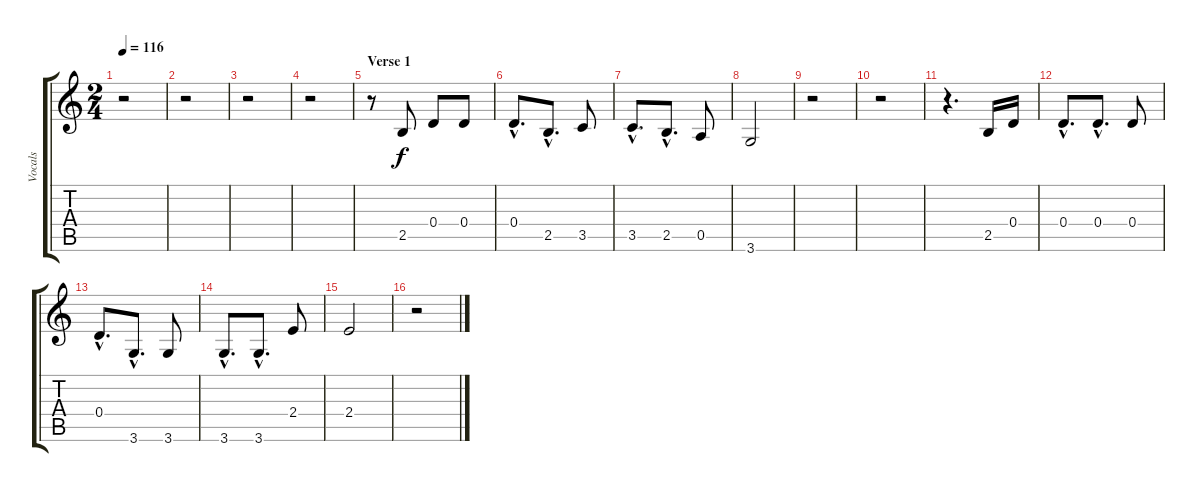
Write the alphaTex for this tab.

\track ("Vocals" "Vocals") {instrument acousticguitarsteel}
\staff {score tabs}
\tuning (E4 B3 G3 D3 A2 E2) {hide}
\ts (2 4)
\tempo 116
\clef g2
\ks c
r.2{dy f instrument acousticguitarsteel} |
r.2 |
r.2 |
r.2 |
\section ("" "Verse 1")
r.8 2.5.8 0.4.8 0.4.8 |
0.4{hac}.8{d} 2.5{hac}.8{d} 3.5.8 |
3.5{hac}.8{d} 2.5{hac}.8{d} 0.5.8 |
3.6.2 |
r.2 |
r.2 |
r.4{d} 2.5.16 0.4.16 |
0.4{hac}.8{d} 0.4{hac}.8{d} 0.4.8 |
0.4{hac}.8{d} 3.6{hac}.8{d} 3.6.8 |
3.6{hac}.8{d} 3.6{hac}.8{d} 2.4.8 |
2.4.2 |
r.2
